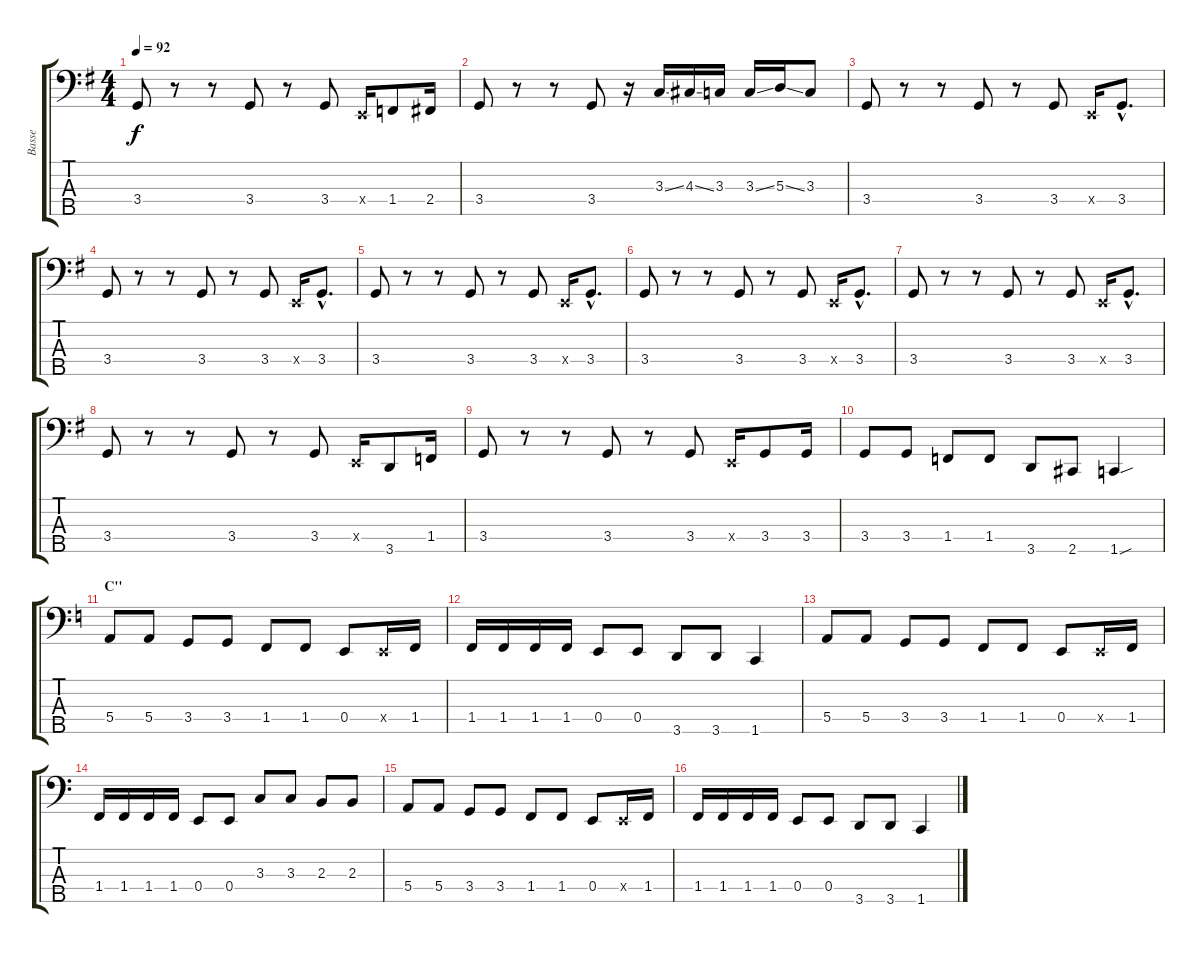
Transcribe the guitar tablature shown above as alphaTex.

\track ("Basse" "Basse") {instrument electricbassfinger}
\staff {score tabs}
\tuning (G2 D2 A1 E1 B0) {hide}
\ts (4 4)
\tempo 92
\clef f4
\ks g
3.4.8{dy f} r.8 r.8 3.4.8 r.8 3.4.8 0.4{x}.16 1.4.8 2.4.16 |
3.4.8 r.8 r.8 3.4.8 r.16 3.3{ss}.16 4.3{ss}.16 3.3.16 3.3{ss}.16 5.3{ss}.16 3.3.8 |
3.4.8 r.8 r.8 3.4.8 r.8 3.4.8 0.4{x}.16 3.4{hac}.8{d} |
3.4.8 r.8 r.8 3.4.8 r.8 3.4.8 0.4{x}.16 3.4{hac}.8{d} |
3.4.8 r.8 r.8 3.4.8 r.8 3.4.8 0.4{x}.16 3.4{hac}.8{d} |
3.4.8 r.8 r.8 3.4.8 r.8 3.4.8 0.4{x}.16 3.4{hac}.8{d} |
3.4.8 r.8 r.8 3.4.8 r.8 3.4.8 0.4{x}.16 3.4{hac}.8{d} |
3.4.8 r.8 r.8 3.4.8 r.8 3.4.8 0.4{x}.16 3.5.8 1.4.16 |
3.4.8 r.8 r.8 3.4.8 r.8 3.4.8 0.4{x}.16 3.4.8 3.4.16 |
3.4.8 3.4.8 1.4.8 1.4.8 3.5.8 2.5.8 1.5{sou}.4 |
\section ("" "C''")
\ks c
5.4.8 5.4.8 3.4.8 3.4.8 1.4.8 1.4.8 0.4.8 0.4{x}.16 1.4.16 |
1.4.16 1.4.16 1.4.16 1.4.16 0.4.8 0.4.8 3.5.8 3.5.8 1.5.4 |
5.4.8 5.4.8 3.4.8 3.4.8 1.4.8 1.4.8 0.4.8 0.4{x}.16 1.4.16 |
1.4.16 1.4.16 1.4.16 1.4.16 0.4.8 0.4.8 3.3.8 3.3.8 2.3.8 2.3.8 |
5.4.8 5.4.8 3.4.8 3.4.8 1.4.8 1.4.8 0.4.8 0.4{x}.16 1.4.16 |
1.4.16 1.4.16 1.4.16 1.4.16 0.4.8 0.4.8 3.5.8 3.5.8 1.5.4
